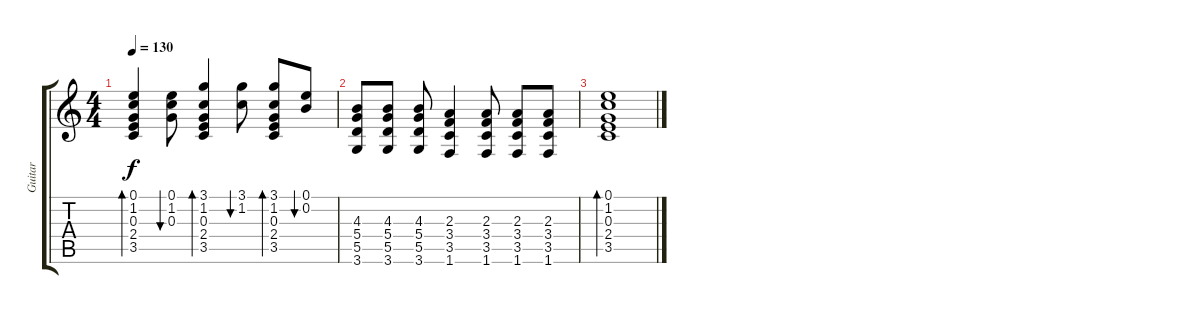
\track ("Guitar" "Guitar") {instrument acousticguitarnylon}
\staff {score tabs}
\tuning (E4 B3 G3 D3 A2 E2) {hide}
\ts (4 4)
\tempo 130
\clef g2
\ks c
(0.1 1.2 0.3 2.4 3.5).4{bd 60 dy f} (0.1 1.2 0.3).8{bu 60} (3.1 1.2 0.3 2.4 3.5).4{bd 60} (3.1 1.2).8{bu 60} (3.1 1.2 0.3 2.4 3.5).8{bd 60} (0.1 0.2).8{bu 60} |
(4.3 5.4 5.5 3.6).8 (4.3 5.4 5.5 3.6).8 (4.3 5.4 5.5 3.6).8 (2.3 3.4 3.5 1.6).4 (2.3 3.4 3.5 1.6).8 (2.3 3.4 3.5 1.6).8 (2.3 3.4 3.5 1.6).8 |
(0.1 1.2 0.3 2.4 3.5).1{bd 240}
